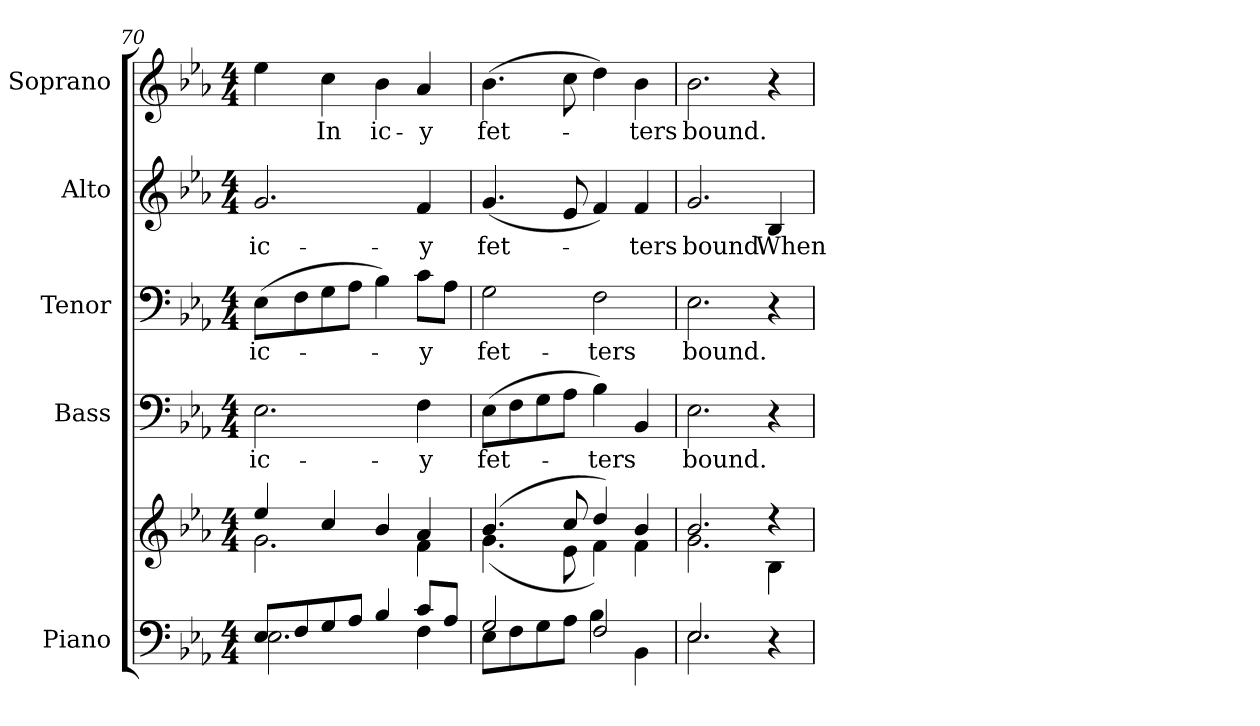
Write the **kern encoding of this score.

**kern	**kern	**kern	**text	**kern	**text	**kern	**text	**kern	**text
*part5	*part5	*part4	*part4	*part3	*part3	*part2	*part2	*part1	*part1
*staff6	*staff5	*staff4	*staff4	*staff3	*staff3	*staff2	*staff2	*staff1	*staff1
*I"Piano	*	*I"Bass	*	*I"Tenor	*	*I"Alto	*	*I"Soprano	*
*I'Pno.	*	*I'B.	*	*I'T.	*	*I'A.	*	*I'S.	*
*clefF4	*clefG2	*clefF4	*	*clefF4	*	*clefG2	*	*clefG2	*
*k[b-e-a-]	*k[b-e-a-]	*k[b-e-a-]	*	*k[b-e-a-]	*	*k[b-e-a-]	*	*k[b-e-a-]	*
*E-:	*E-:	*E-:	*	*E-:	*	*E-:	*	*E-:	*
*M4/4	*M4/4	*M4/4	*	*M4/4	*	*M4/4	*	*M4/4	*
=70	=70	=70	=70	=70	=70	=70	=70	=70	=70
*^	*^	*	*	*	*	*	*	*	*
!	!	!	!	!	!LO:LY:b:color=#000000	!	!	!	!	!	!
!	!	!	!	!	!	!	!LO:LY:b:color=#000000	!	!	!	!
!	!	!	!	!	!	!	!	!	!LO:LY:b:color=#000000	!	!
8E-i/L	2.E-i\	4ee-i/	2.gi\	2.E-i\	ic-	(8E-i\L	ic-	2.gi/	ic-	4ee-i\	.
8Fi/	.	.	.	.	.	8Fi\	.	.	.	.	.
!	!	!	!	!	!	!	!	!	!	!	!LO:LY:b:color=#000000
8Gi/	.	4cci/	.	.	.	8Gi\	.	.	.	4cci\	In
8A-i/J	.	.	.	.	.	8A-i\J	.	.	.	.	.
!	!	!	!	!	!	!	!	!	!	!	!LO:LY:b:color=#000000
4B-i/	.	4b-i/	.	.	.	4B-i\)	.	.	.	4b-i\	ic-
!	!	!	!	!	!LO:LY:b:color=#000000	!	!	!	!	!	!
!	!	!	!	!	!	!	!LO:LY:b:color=#000000	!	!	!	!
!	!	!	!	!	!	!	!	!	!LO:LY:b:color=#000000	!	!
!	!	!	!	!	!	!	!	!	!	!	!LO:LY:b:color=#000000
8ci/L	4Fi\	4a-i/	4fi\	4Fi\	-y	8ci\L	-y	4fi/	-y	4a-i/	-y
8A-i/J	.	.	.	.	.	8A-i\J	.	.	.	.	.
=71	=71	=71	=71	=71	=71	=71	=71	=71	=71	=71	=71
!	!	!	!	!	!LO:LY:b:color=#000000	!	!	!	!	!	!
!	!	!	!	!	!	!	!LO:LY:b:color=#000000	!	!	!	!
!	!	!	!	!	!	!	!	!	!LO:LY:b:color=#000000	!	!
!	!	!	!	!	!	!	!	!	!	!	!LO:LY:b:color=#000000
2Gi/	8E-i\L	(4.b-i/	(4.gi\	(8E-i\L	fet-	2Gi\	fet-	(4.gi/	fet-	(4.b-i\	fet-
.	8Fi\	.	.	8Fi\	.	.	.	.	.	.	.
.	8Gi\	.	.	8Gi\	.	.	.	.	.	.	.
.	8A-i\J	8cci/	8e-i\	8A-i\J	.	.	.	8e-i/	.	8cci\	.
!	!	!	!	!	!LO:LY:b:color=#000000	!	!	!	!	!	!
!	!	!	!	!	!	!	!LO:LY:b:color=#000000	!	!	!	!
2Fi/	4B-i\	4ddi/)	4fi\)	4B-i\)	-ters	2Fi\	-ters	4fi/)	.	4ddi\)	.
!	!	!	!	!	!	!	!	!	!LO:LY:b:color=#000000	!	!
!	!	!	!	!	!	!	!	!	!	!	!LO:LY:b:color=#000000
.	4BB-i\	4b-i/	4fi\	4BB-i/	.	.	.	4fi/	-ters	4b-i\	-ters
=72	=72	=72	=72	=72	=72	=72	=72	=72	=72	=72	=72
!	!	!	!	!	!LO:LY:b:color=#000000	!	!	!	!	!	!
!	!	!	!	!	!	!	!LO:LY:b:color=#000000	!	!	!	!
!	!	!	!	!	!	!	!	!	!LO:LY:b:color=#000000	!	!
!	!	!	!	!	!	!	!	!	!	!	!LO:LY:b:color=#000000
2.E-i/	2.E-i\	2.b-i/	2.gi\	2.E-i\	bound.	2.E-i\	bound.	2.gi/	bound.	2.b-i\	bound.
!	!	!	!	!	!	!	!	!	!LO:LY:b:color=#000000	!	!
4r	4ryy	4r	4B-i\	4r	.	4r	.	4B-i/	When	4r	.
*v	*v	*	*	*	*	*	*	*	*	*	*
*	*v	*v	*	*	*	*	*	*	*	*
=	=	=	=	=	=	=	=	=	=
*-	*-	*-	*-	*-	*-	*-	*-	*-	*-
